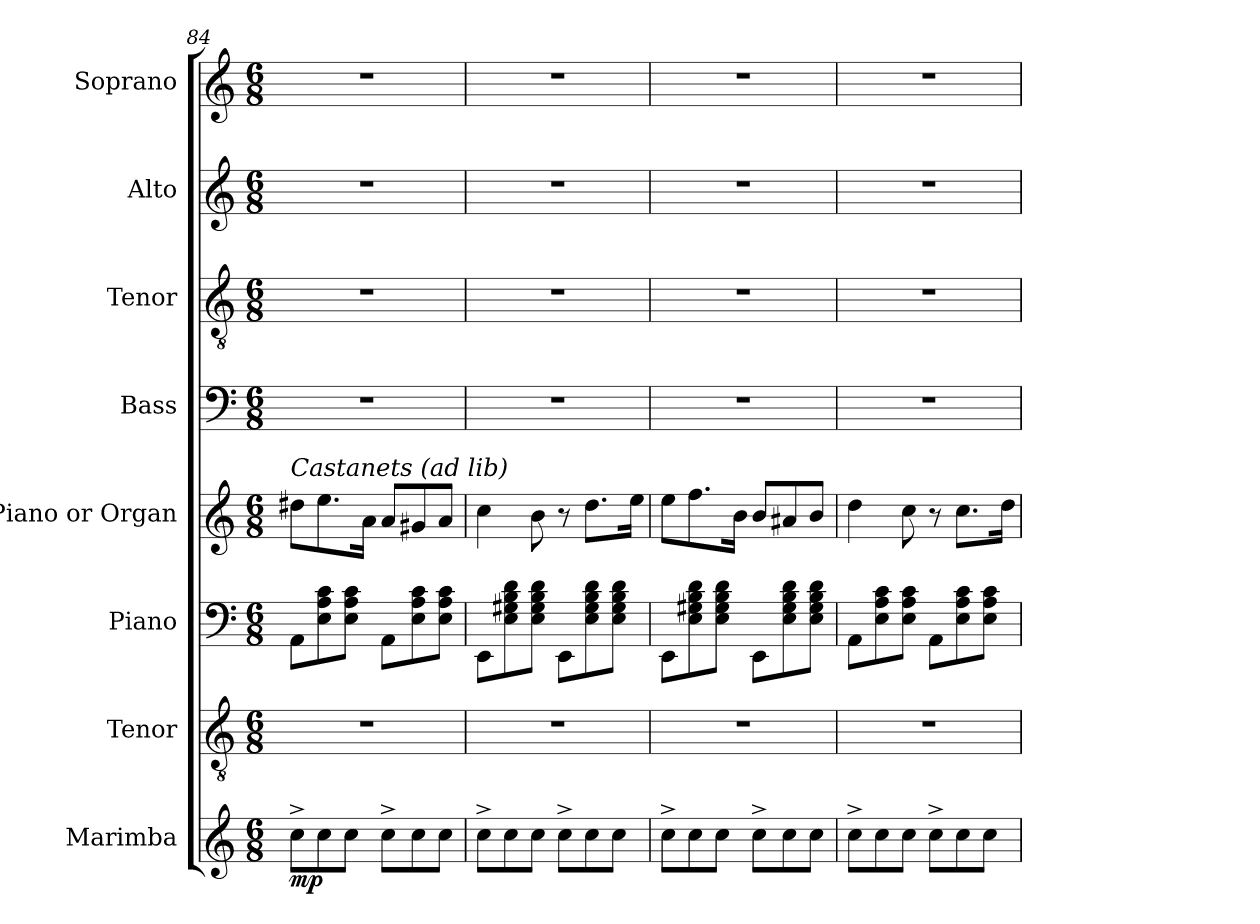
**kern	**dynam	**kern	**kern	**kern	**kern	**kern	**kern	**kern
*part8	*part8	*part7	*part6	*part5	*part4	*part3	*part2	*part1
*staff8	*staff8	*staff7	*staff6	*staff5	*staff4	*staff3	*staff2	*staff1
*I"Marimba	*	*I"Tenor	*I"Piano	*I"Piano or Organ	*I"Bass	*I"Tenor	*I"Alto	*I"Soprano
*I'Mrm.	*	*I'T.	*I'Pno	*I'Pno/ Org	*I'B.	*I'T.	*I'A.	*I'S.
*clefG2	*	*clefGv2	*clefF4	*clefG2	*clefF4	*clefGv2	*clefG2	*clefG2
*k[]	*	*k[]	*k[]	*k[]	*k[]	*k[]	*k[]	*k[]
*M6/8	*	*M6/8	*M6/8	*M6/8	*M6/8	*M6/8	*M6/8	*M6/8
=84	=84	=84	=84	=84	=84	=84	=84	=84
!	!	!	!	!LO:TX:a:i:t=Castanets (ad lib)	!	!	!	!
!	!LO:DY:b	!	!	!	!	!	!	!
8cc^\L	mp	2.r	8AA\L	8dd#X\L	2.r	2.r	2.r	2.r
8cc\	.	.	8E\ 8A\ 8c\	8.ee\	.	.	.	.
8cc\J	.	.	8E\ 8A\ 8c\J	.	.	.	.	.
.	.	.	.	16a\Jk	.	.	.	.
8cc^\L	.	.	8AA\L	8a/L	.	.	.	.
8cc\	.	.	8E\ 8A\ 8c\	8g#X/	.	.	.	.
8cc\J	.	.	8E\ 8A\ 8c\J	8a/J	.	.	.	.
=85	=85	=85	=85	=85	=85	=85	=85	=85
8cc^\L	.	2.r	8EE\L	4cc\	2.r	2.r	2.r	2.r
8cc\	.	.	8E\ 8G#X\ 8B\ 8d\	.	.	.	.	.
8cc\J	.	.	8E\ 8G#\ 8B\ 8d\J	8b\	.	.	.	.
8cc^\L	.	.	8EE\L	8r	.	.	.	.
8cc\	.	.	8E\ 8G#\ 8B\ 8d\	8.dd\L	.	.	.	.
8cc\J	.	.	8E\ 8G#\ 8B\ 8d\J	.	.	.	.	.
.	.	.	.	16ee\Jk	.	.	.	.
=86	=86	=86	=86	=86	=86	=86	=86	=86
8cc^\L	.	2.r	8EE\L	8ee\L	2.r	2.r	2.r	2.r
8cc\	.	.	8E\ 8G#X\ 8B\ 8d\	8.ff\	.	.	.	.
8cc\J	.	.	8E\ 8G#\ 8B\ 8d\J	.	.	.	.	.
.	.	.	.	16b\Jk	.	.	.	.
8cc^\L	.	.	8EE\L	8b/L	.	.	.	.
8cc\	.	.	8E\ 8G#\ 8B\ 8d\	8a#X/	.	.	.	.
8cc\J	.	.	8E\ 8G#\ 8B\ 8d\J	8b/J	.	.	.	.
=87	=87	=87	=87	=87	=87	=87	=87	=87
8cc^\L	.	2.r	8AA\L	4dd\	2.r	2.r	2.r	2.r
8cc\	.	.	8E\ 8A\ 8c\	.	.	.	.	.
8cc\J	.	.	8E\ 8A\ 8c\J	8cc\	.	.	.	.
8cc^\L	.	.	8AA\L	8r	.	.	.	.
8cc\	.	.	8E\ 8A\ 8c\	8.cc\L	.	.	.	.
8cc\J	.	.	8E\ 8A\ 8c\J	.	.	.	.	.
.	.	.	.	16dd\Jk	.	.	.	.
=	=	=	=	=	=	=	=	=
*-	*-	*-	*-	*-	*-	*-	*-	*-
